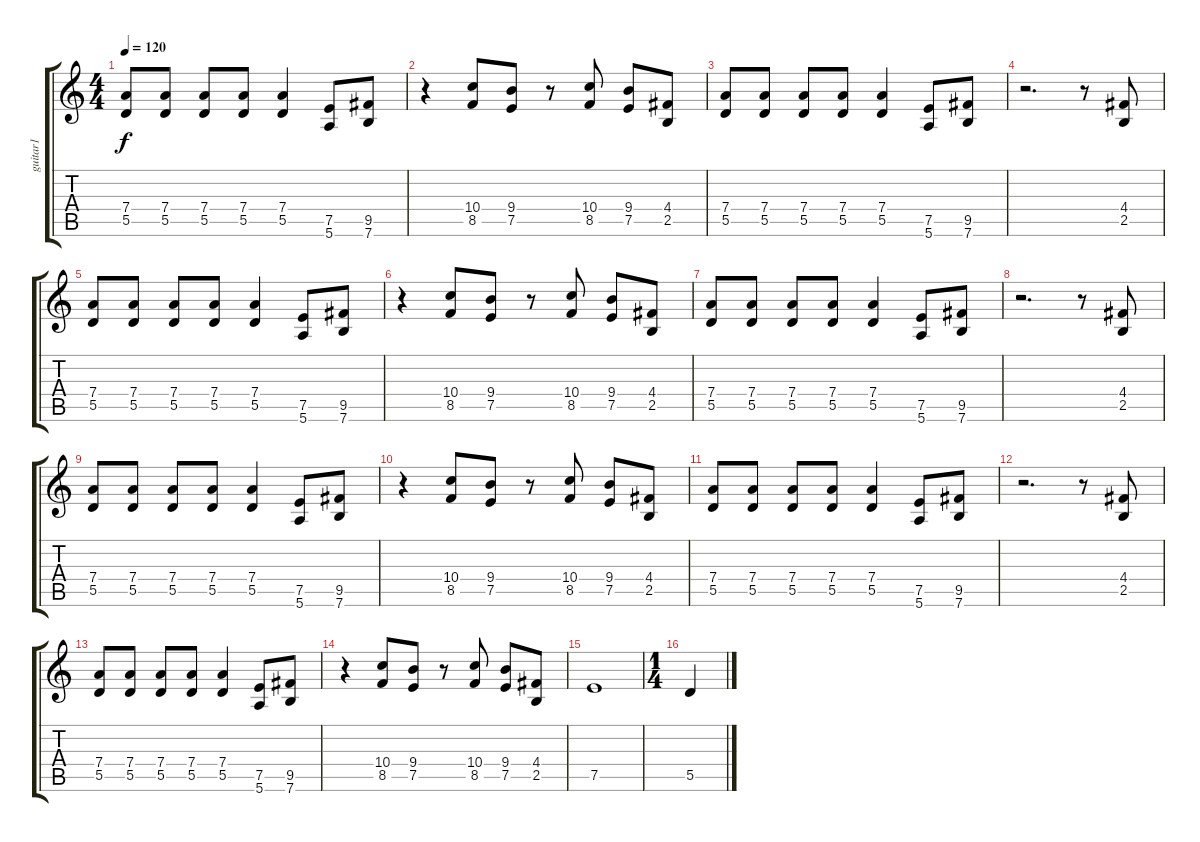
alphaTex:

\track ("guitar1" "guitar1") {instrument overdrivenguitar}
\staff {score tabs}
\tuning (E4 B3 G3 D3 A2 E2) {hide}
\ts (4 4)
\tempo 120
\clef g2
\ks c
(7.4 5.5).8{dy f} (7.4 5.5).8 (7.4 5.5).8 (7.4 5.5).8 (7.4 5.5).4 (7.5 5.6).8 (9.5 7.6).8 |
r.4 (10.4 8.5).8 (9.4 7.5).8 r.8 (10.4 8.5).8 (9.4 7.5).8 (4.4 2.5).8 |
(7.4 5.5).8 (7.4 5.5).8 (7.4 5.5).8 (7.4 5.5).8 (7.4 5.5).4 (7.5 5.6).8 (9.5 7.6).8 |
r.2{d} r.8 (4.4 2.5).8 |
(7.4 5.5).8 (7.4 5.5).8 (7.4 5.5).8 (7.4 5.5).8 (7.4 5.5).4 (7.5 5.6).8 (9.5 7.6).8 |
r.4 (10.4 8.5).8 (9.4 7.5).8 r.8 (10.4 8.5).8 (9.4 7.5).8 (4.4 2.5).8 |
(7.4 5.5).8 (7.4 5.5).8 (7.4 5.5).8 (7.4 5.5).8 (7.4 5.5).4 (7.5 5.6).8 (9.5 7.6).8 |
r.2{d} r.8 (4.4 2.5).8 |
(7.4 5.5).8 (7.4 5.5).8 (7.4 5.5).8 (7.4 5.5).8 (7.4 5.5).4 (7.5 5.6).8 (9.5 7.6).8 |
r.4 (10.4 8.5).8 (9.4 7.5).8 r.8 (10.4 8.5).8 (9.4 7.5).8 (4.4 2.5).8 |
(7.4 5.5).8 (7.4 5.5).8 (7.4 5.5).8 (7.4 5.5).8 (7.4 5.5).4 (7.5 5.6).8 (9.5 7.6).8 |
r.2{d} r.8 (4.4 2.5).8 |
(7.4 5.5).8 (7.4 5.5).8 (7.4 5.5).8 (7.4 5.5).8 (7.4 5.5).4 (7.5 5.6).8 (9.5 7.6).8 |
r.4 (10.4 8.5).8 (9.4 7.5).8 r.8 (10.4 8.5).8 (9.4 7.5).8 (4.4 2.5).8 |
7.5.1 |
\ts (1 4)
5.5.4
